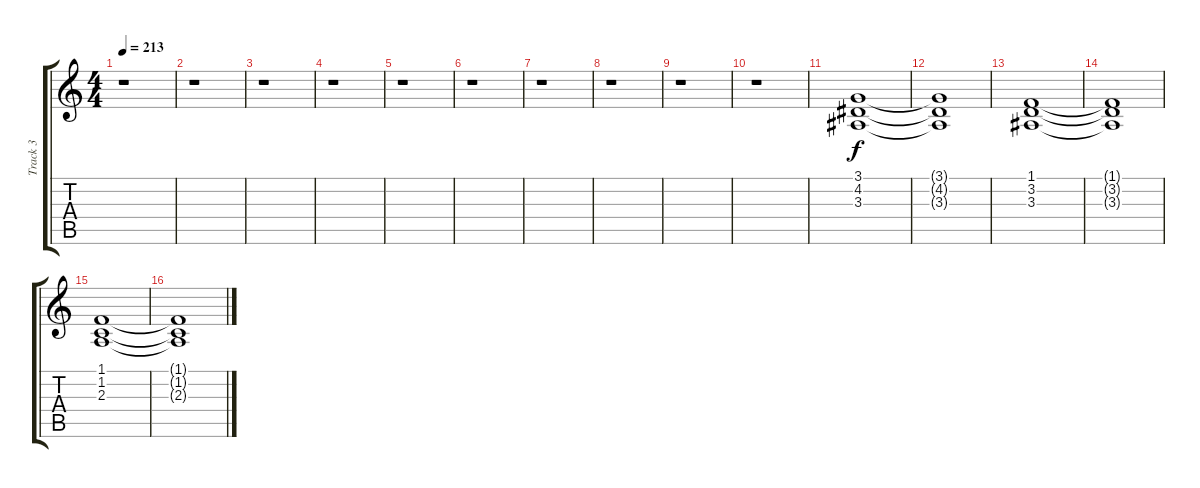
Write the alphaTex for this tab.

\track ("Track 3" "Track 3") {instrument synthstrings2}
\staff {score tabs}
\tuning (E4 B3 G3 D3 A2 E2) {hide}
\ts (4 4)
\tempo 213
\clef g2
\ks c
r.1{dy f} |
r.1 |
r.1 |
r.1 |
r.1 |
r.1 |
r.1 |
r.1 |
r.1 |
r.1 |
(3.1 4.2 3.3).1 |
(3.1{t} 4.2{t} 3.3{t}).1 |
(1.1 3.2 3.3).1 |
(1.1{t} 3.2{t} 3.3{t}).1 |
(1.1 1.2 2.3).1 |
(1.1{t} 1.2{t} 2.3{t}).1
